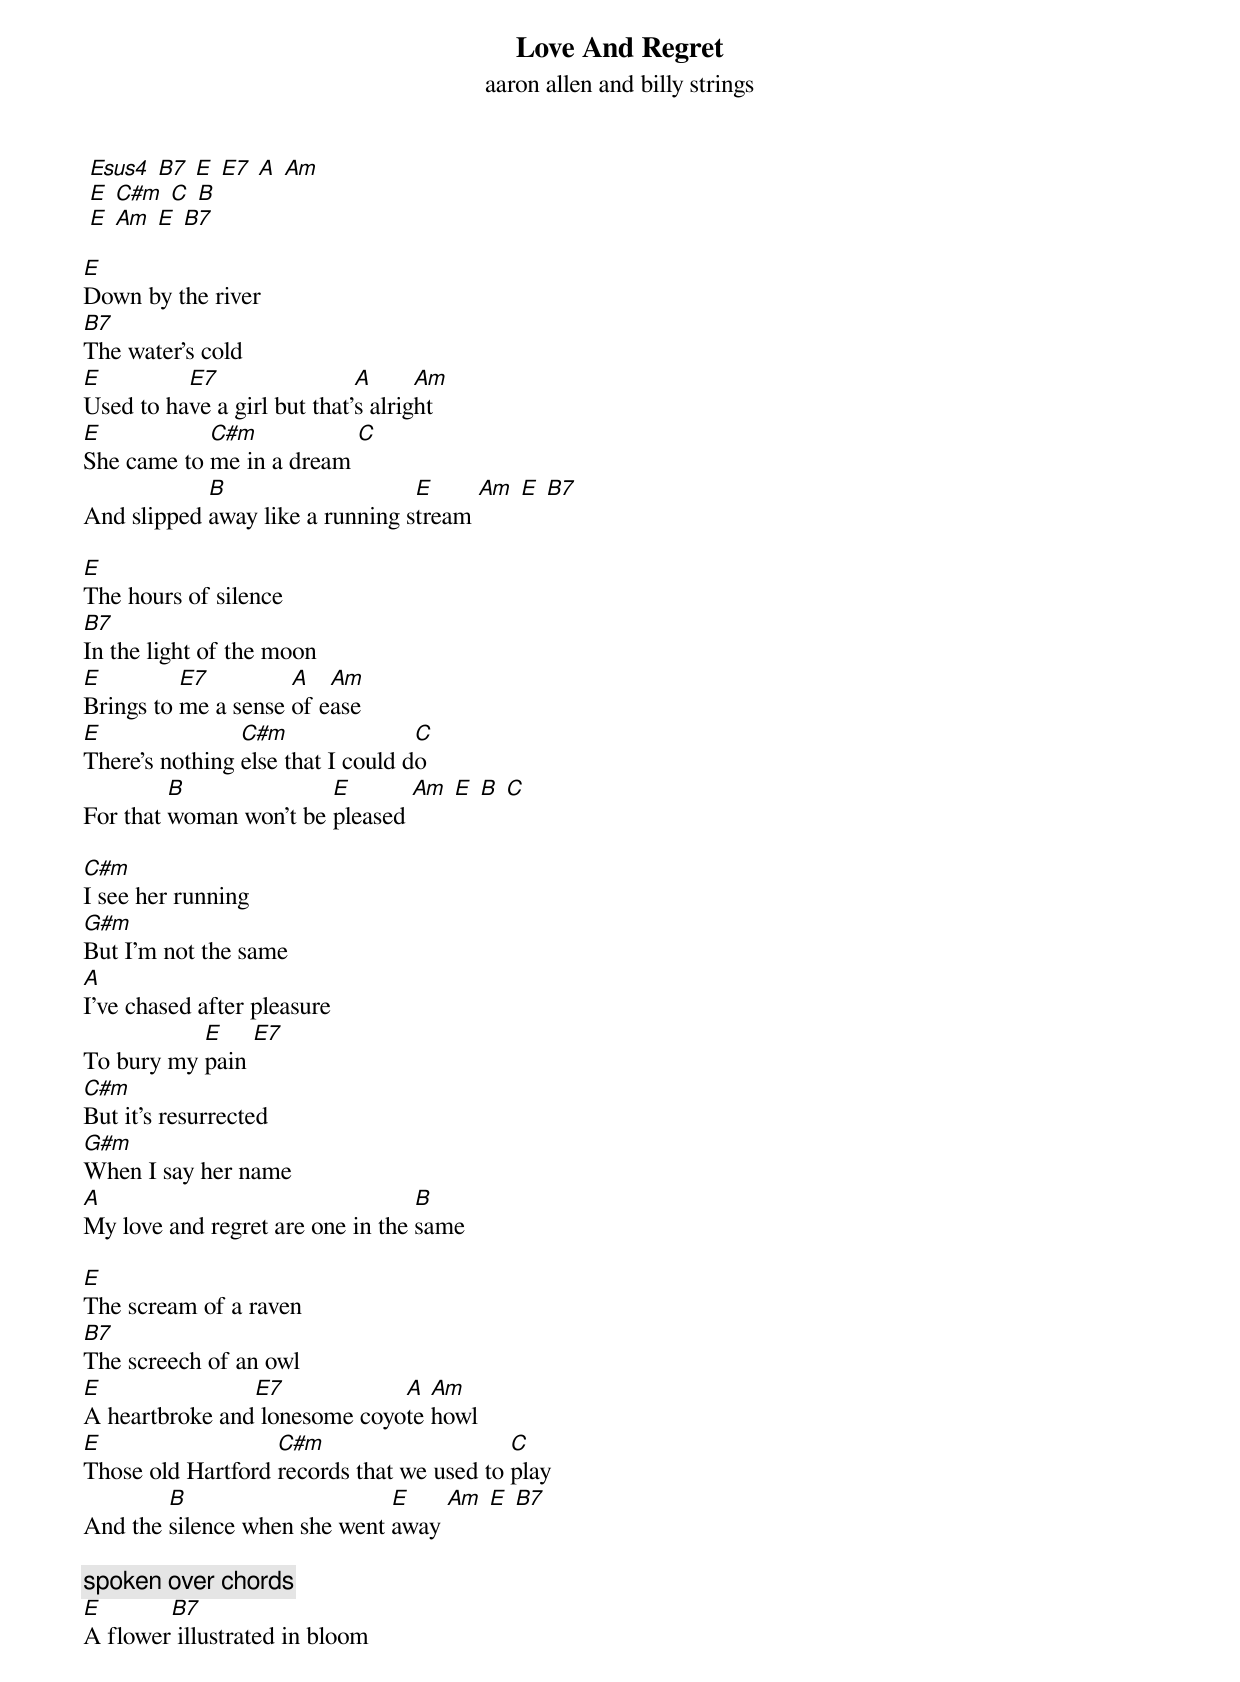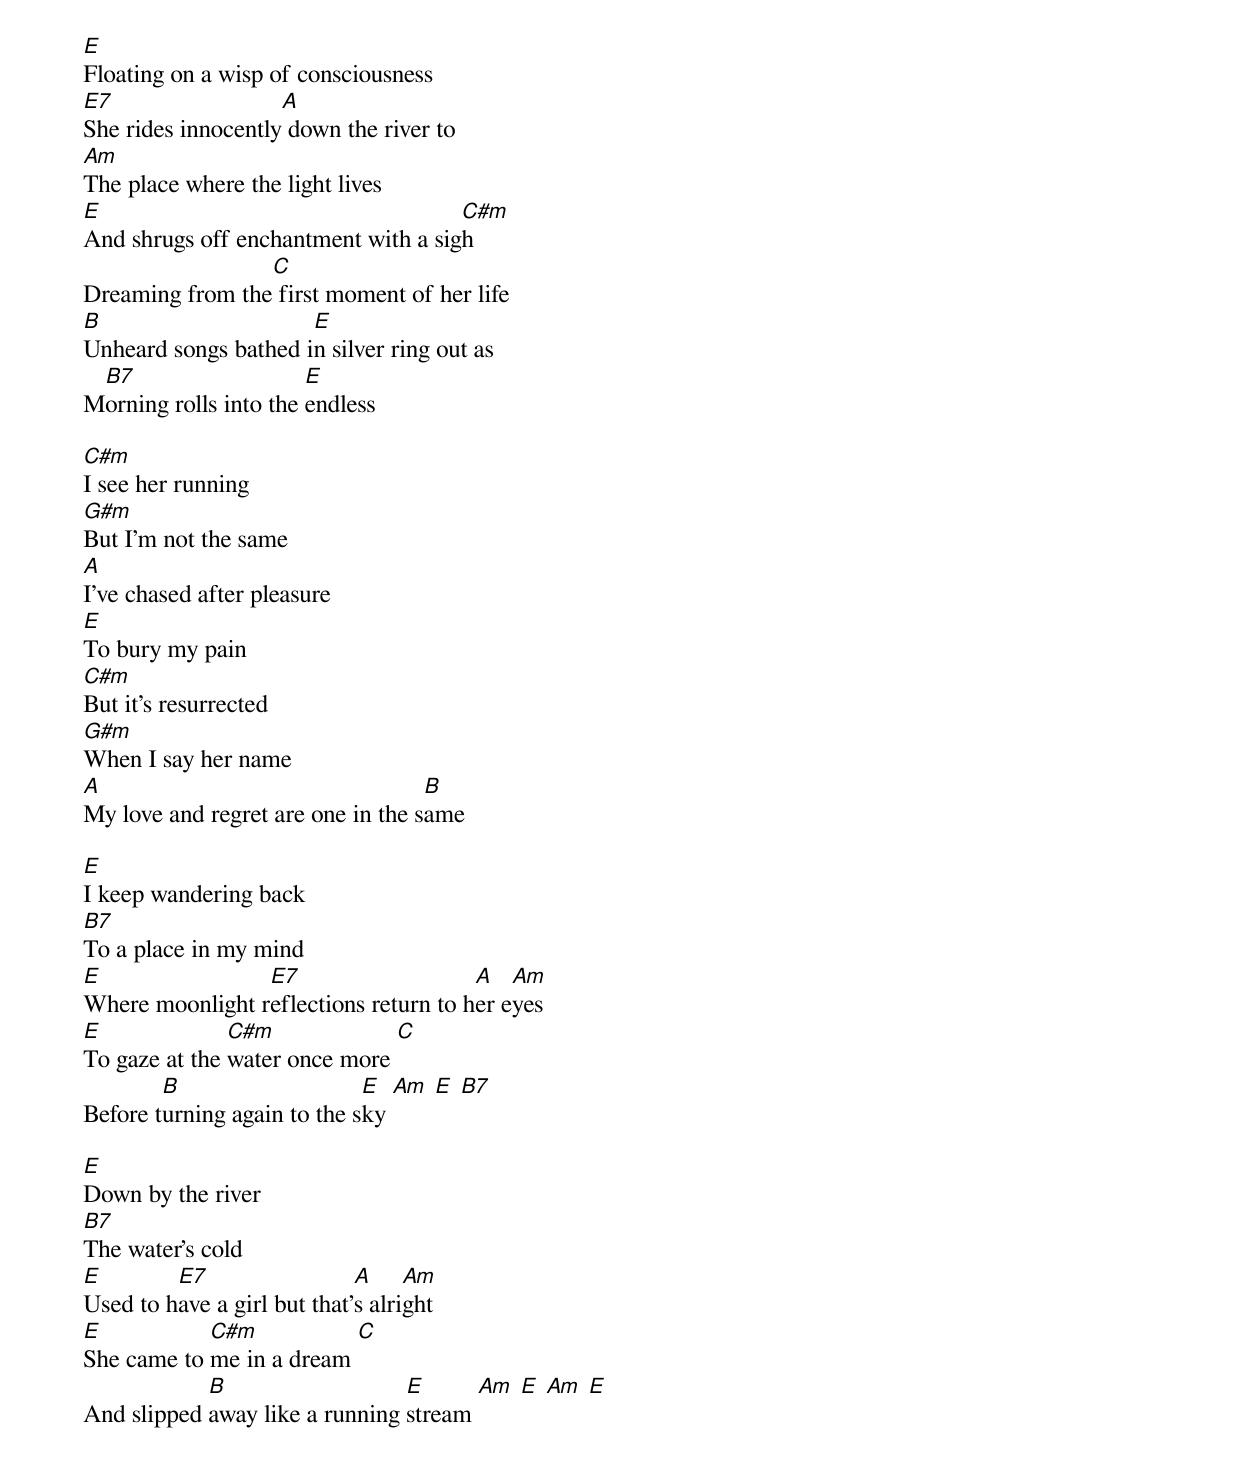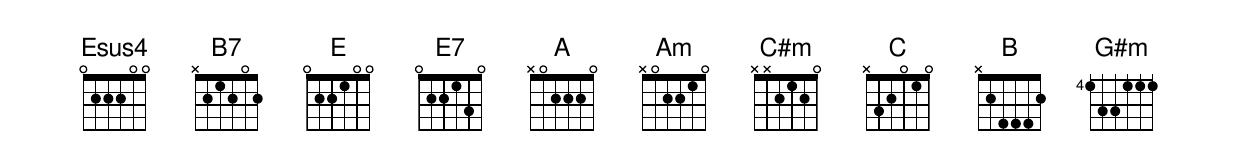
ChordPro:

{title: Love And Regret}
{subtitle: aaron allen and billy strings}
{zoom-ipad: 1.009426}
 [Esus4] [B7] [E] [E7] [A] [Am]
 [E] [C#m] [C] [B]
 [E] [Am] [E] [B7]

[E]Down by the river
[B7]The water’s cold
[E]Used to ha[E7]ve a girl but that’[A]s alrig[Am]ht
[E]She came to [C#m]me in a dream [C]
And slipped [B]away like a running s[E]tream [Am] [E] [B7]

[E]The hours of silence
[B7]In the light of the moon
[E]Brings to [E7]me a sense [A]of e[Am]ase
[E]There’s nothing [C#m]else that I could d[C]o
For that [B]woman won't be [E]pleased [Am] [E] [B] [C]

[C#m]I see her running
[G#m]But I’m not the same
[A]I’ve chased after pleasure
To bury my [E]pain [E7]
[C#m]But it’s resurrected
[G#m]When I say her name
[A]My love and regret are one in the [B]same

[E]The scream of a raven
[B7]The screech of an owl
[E]A heartbroke and[E7] lonesome coyo[A]te [Am]howl
[E]Those old Hartford [C#m]records that we used to [C]play
And the [B]silence when she went [E]away [Am] [E] [B7]

{c:spoken over chords}
[E]A flower[B7] illustrated in bloom
[E]Floating on a wisp of consciousness
[E7]She rides innocently[A] down the river to
[Am]The place where the light lives
[E]And shrugs off enchantment with a sig[C#m]h
Dreaming from the[C] first moment of her life
[B]Unheard songs bathed i[E]n silver ring out as
M[B7]orning rolls into the [E]endless

[C#m]I see her running
[G#m]But I’m not the same
[A]I’ve chased after pleasure
[E]To bury my pain
[C#m]But it’s resurrected
[G#m]When I say her name
[A]My love and regret are one in the s[B]ame

[E]I keep wandering back
[B7]To a place in my mind
[E]Where moonlight r[E7]eflections return to h[A]er e[Am]yes
[E]To gaze at the [C#m]water once more [C]
Before t[B]urning again to the s[E]ky [Am] [E] [B7]

[E]Down by the river
[B7]The water’s cold
[E]Used to h[E7]ave a girl but that’[A]s alri[Am]ght
[E]She came to [C#m]me in a dream [C]
And slipped [B]away like a running [E]stream [Am] [E] [Am] [E]

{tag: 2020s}
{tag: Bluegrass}
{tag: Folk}
